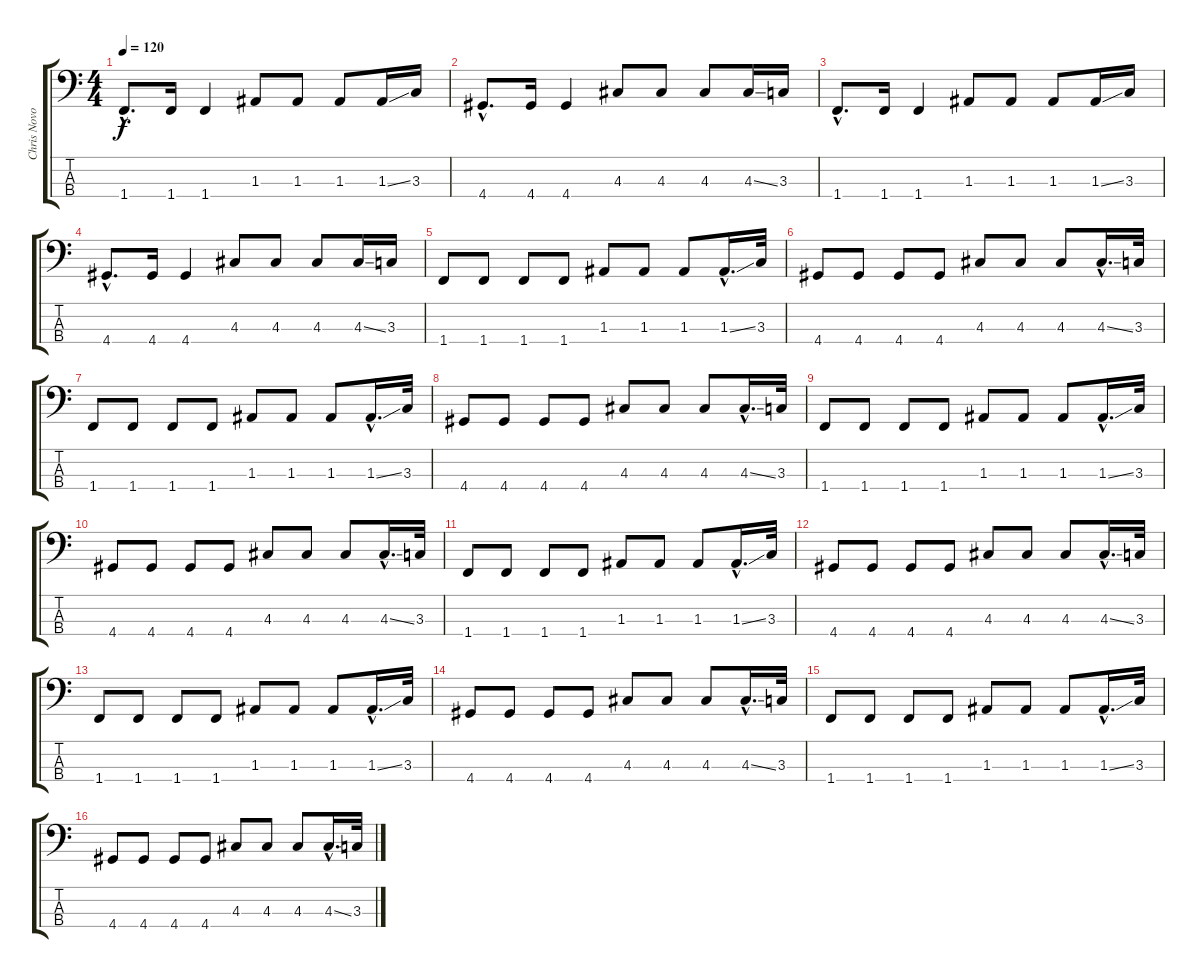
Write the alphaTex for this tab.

\track ("Chris Novoselic - Bass" "Chris Novo") {instrument electricbassfinger}
\staff {score tabs}
\tuning (G2 D2 A1 E1) {hide}
\ts (4 4)
\tempo 120
\clef f4
\ks c
1.4{hac}.8{d dy f} 1.4.16 1.4.4 1.3.8 1.3.8 1.3.8 1.3{ss}.16 3.3.16 |
4.4{hac}.8{d} 4.4.16 4.4.4 4.3.8 4.3.8 4.3.8 4.3{ss}.16 3.3.16 |
1.4{hac}.8{d} 1.4.16 1.4.4 1.3.8 1.3.8 1.3.8 1.3{ss}.16 3.3.16 |
4.4{hac}.8{d} 4.4.16 4.4.4 4.3.8 4.3.8 4.3.8 4.3{ss}.16 3.3.16 |
1.4.8 1.4.8 1.4.8 1.4.8 1.3.8 1.3.8 1.3.8 1.3{ss hac}.16{d} 3.3.32 |
4.4.8 4.4.8 4.4.8 4.4.8 4.3.8 4.3.8 4.3.8 4.3{ss hac}.16{d} 3.3.32 |
1.4.8 1.4.8 1.4.8 1.4.8 1.3.8 1.3.8 1.3.8 1.3{ss hac}.16{d} 3.3.32 |
4.4.8 4.4.8 4.4.8 4.4.8 4.3.8 4.3.8 4.3.8 4.3{ss hac}.16{d} 3.3.32 |
1.4.8 1.4.8 1.4.8 1.4.8 1.3.8 1.3.8 1.3.8 1.3{ss hac}.16{d} 3.3.32 |
4.4.8 4.4.8 4.4.8 4.4.8 4.3.8 4.3.8 4.3.8 4.3{ss hac}.16{d} 3.3.32 |
1.4.8 1.4.8 1.4.8 1.4.8 1.3.8 1.3.8 1.3.8 1.3{ss hac}.16{d} 3.3.32 |
4.4.8 4.4.8 4.4.8 4.4.8 4.3.8 4.3.8 4.3.8 4.3{ss hac}.16{d} 3.3.32 |
1.4.8 1.4.8 1.4.8 1.4.8 1.3.8 1.3.8 1.3.8 1.3{ss hac}.16{d} 3.3.32 |
4.4.8 4.4.8 4.4.8 4.4.8 4.3.8 4.3.8 4.3.8 4.3{ss hac}.16{d} 3.3.32 |
1.4.8 1.4.8 1.4.8 1.4.8 1.3.8 1.3.8 1.3.8 1.3{ss hac}.16{d} 3.3.32 |
4.4.8 4.4.8 4.4.8 4.4.8 4.3.8 4.3.8 4.3.8 4.3{ss hac}.16{d} 3.3.32
